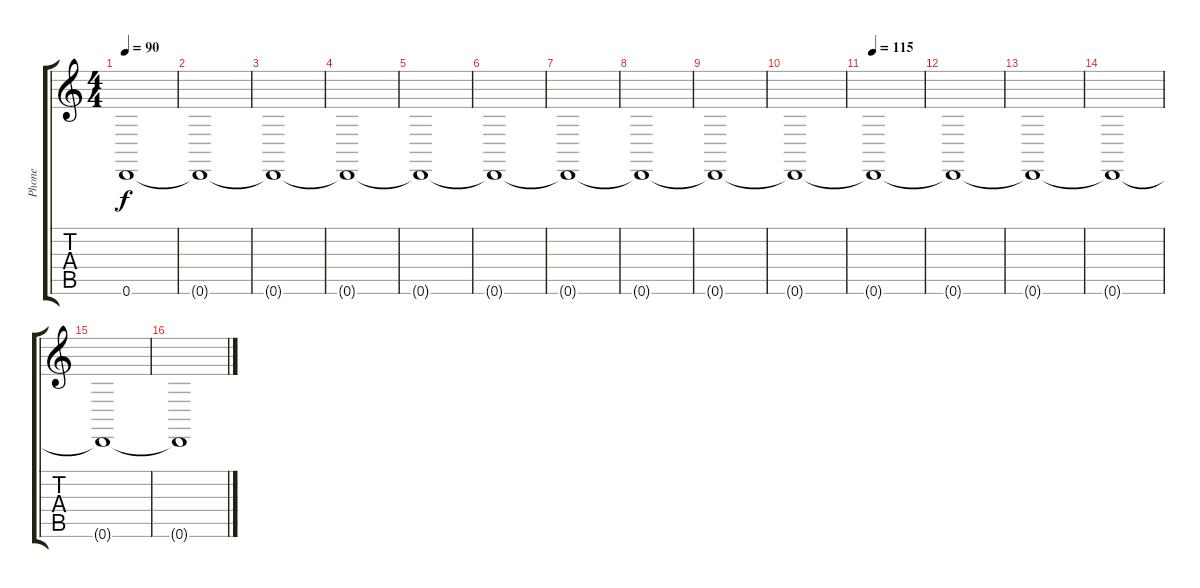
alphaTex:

\track ("Phone" "Phone") {instrument telephonering}
\staff {score tabs}
\tuning (E4 B3 G3 D3 A2 D2) {hide}
\ts (4 4)
\tempo 90
\clef g2
\ks c
0.6{t}.1{dy f} |
0.6{t}.1 |
0.6{t}.1 |
0.6{t}.1 |
0.6{t}.1 |
0.6{t}.1 |
0.6{t}.1 |
0.6{t}.1 |
0.6{t}.1 |
0.6{t}.1 |
\tempo 115
0.6{t}.1 |
0.6{t}.1 |
0.6{t}.1 |
0.6{t}.1 |
0.6{t}.1 |
0.6{t}.1
